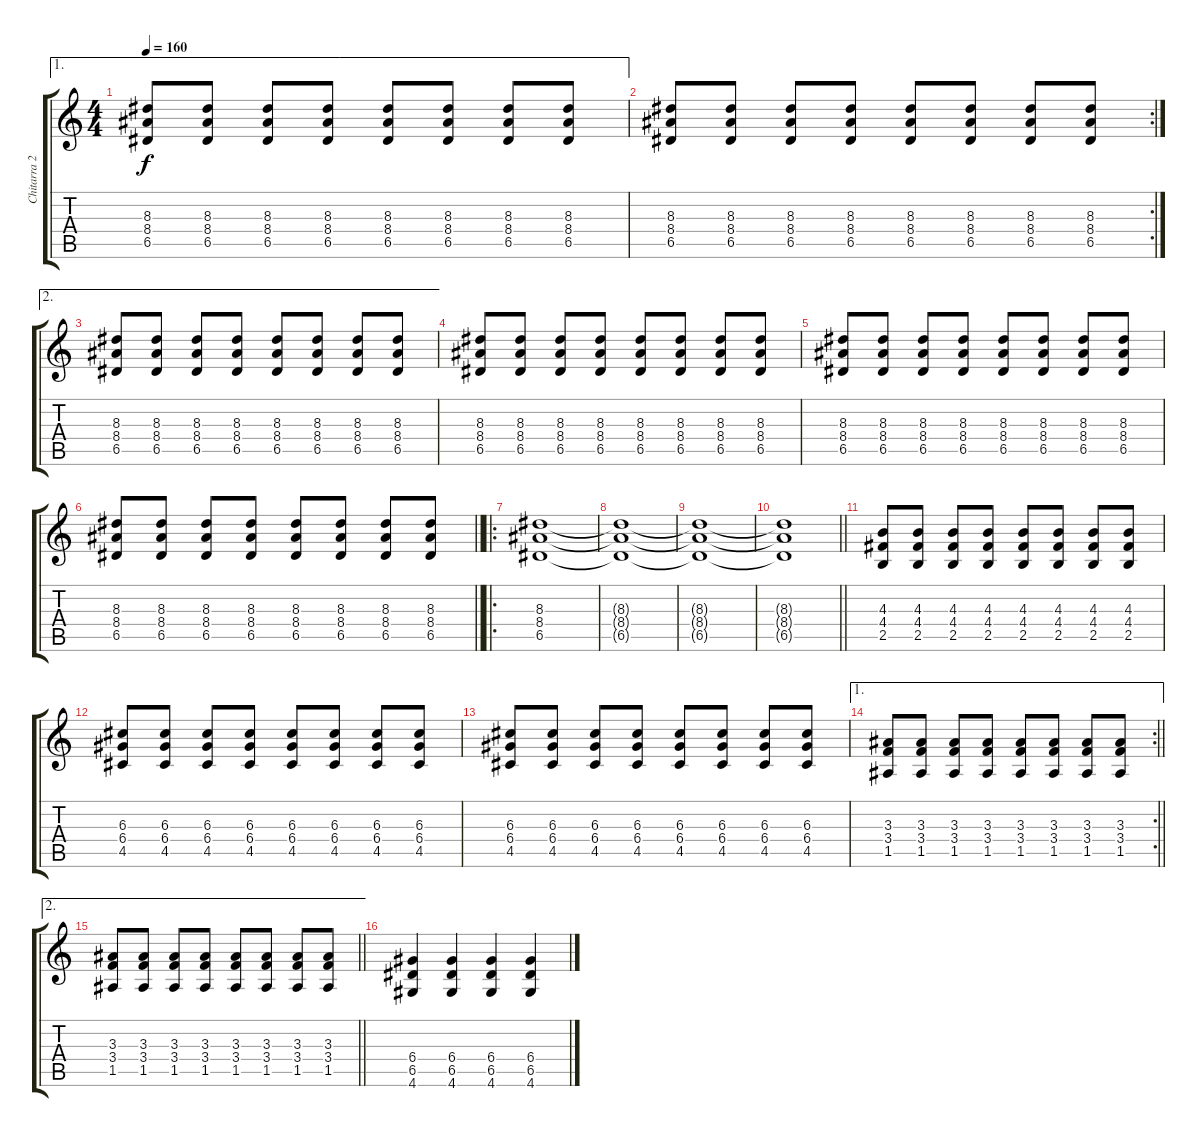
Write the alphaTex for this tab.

\track ("Chitarra 2" "Chitarra 2") {instrument overdrivenguitar}
\staff {score tabs}
\tuning (E4 B3 G3 D3 A2 E2) {hide}
\ae 1
\ts (4 4)
\tempo 160
\clef g2
\ks c
(8.3 8.4 6.5).8{dy f} (8.3 8.4 6.5).8 (8.3 8.4 6.5).8 (8.3 8.4 6.5).8 (8.3 8.4 6.5).8 (8.3 8.4 6.5).8 (8.3 8.4 6.5).8 (8.3 8.4 6.5).8 |
\rc 2
(8.3 8.4 6.5).8 (8.3 8.4 6.5).8 (8.3 8.4 6.5).8 (8.3 8.4 6.5).8 (8.3 8.4 6.5).8 (8.3 8.4 6.5).8 (8.3 8.4 6.5).8 (8.3 8.4 6.5).8 |
\ae 2
(8.3 8.4 6.5).8 (8.3 8.4 6.5).8 (8.3 8.4 6.5).8 (8.3 8.4 6.5).8 (8.3 8.4 6.5).8 (8.3 8.4 6.5).8 (8.3 8.4 6.5).8 (8.3 8.4 6.5).8 |
(8.3 8.4 6.5).8 (8.3 8.4 6.5).8 (8.3 8.4 6.5).8 (8.3 8.4 6.5).8 (8.3 8.4 6.5).8 (8.3 8.4 6.5).8 (8.3 8.4 6.5).8 (8.3 8.4 6.5).8 |
(8.3 8.4 6.5).8 (8.3 8.4 6.5).8 (8.3 8.4 6.5).8 (8.3 8.4 6.5).8 (8.3 8.4 6.5).8 (8.3 8.4 6.5).8 (8.3 8.4 6.5).8 (8.3 8.4 6.5).8 |
\barLineRight lightlight
(8.3 8.4 6.5).8 (8.3 8.4 6.5).8 (8.3 8.4 6.5).8 (8.3 8.4 6.5).8 (8.3 8.4 6.5).8 (8.3 8.4 6.5).8 (8.3 8.4 6.5).8 (8.3 8.4 6.5).8 |
\ro
(8.3 8.4 6.5).1 |
(8.3{t} 8.4{t} 6.5{t}).1 |
(8.3{t} 8.4{t} 6.5{t}).1 |
\barLineRight lightlight
(8.3{t} 8.4{t} 6.5{t}).1 |
(4.3 4.4 2.5).8 (4.3 4.4 2.5).8 (4.3 4.4 2.5).8 (4.3 4.4 2.5).8 (4.3 4.4 2.5).8 (4.3 4.4 2.5).8 (4.3 4.4 2.5).8 (4.3 4.4 2.5).8 |
(6.3 6.4 4.5).8 (6.3 6.4 4.5).8 (6.3 6.4 4.5).8 (6.3 6.4 4.5).8 (6.3 6.4 4.5).8 (6.3 6.4 4.5).8 (6.3 6.4 4.5).8 (6.3 6.4 4.5).8 |
(6.3 6.4 4.5).8 (6.3 6.4 4.5).8 (6.3 6.4 4.5).8 (6.3 6.4 4.5).8 (6.3 6.4 4.5).8 (6.3 6.4 4.5).8 (6.3 6.4 4.5).8 (6.3 6.4 4.5).8 |
\ae 1
\rc 2
\barLineRight lightlight
(3.3 3.4 1.5).8 (3.3 3.4 1.5).8 (3.3 3.4 1.5).8 (3.3 3.4 1.5).8 (3.3 3.4 1.5).8 (3.3 3.4 1.5).8 (3.3 3.4 1.5).8 (3.3 3.4 1.5).8 |
\ae 2
\barLineRight lightlight
(3.3 3.4 1.5).8 (3.3 3.4 1.5).8 (3.3 3.4 1.5).8 (3.3 3.4 1.5).8 (3.3 3.4 1.5).8 (3.3 3.4 1.5).8 (3.3 3.4 1.5).8 (3.3 3.4 1.5).8 |
(6.4 6.5 4.6).4 (6.4 6.5 4.6).4 (6.4 6.5 4.6).4 (6.4 6.5 4.6).4
